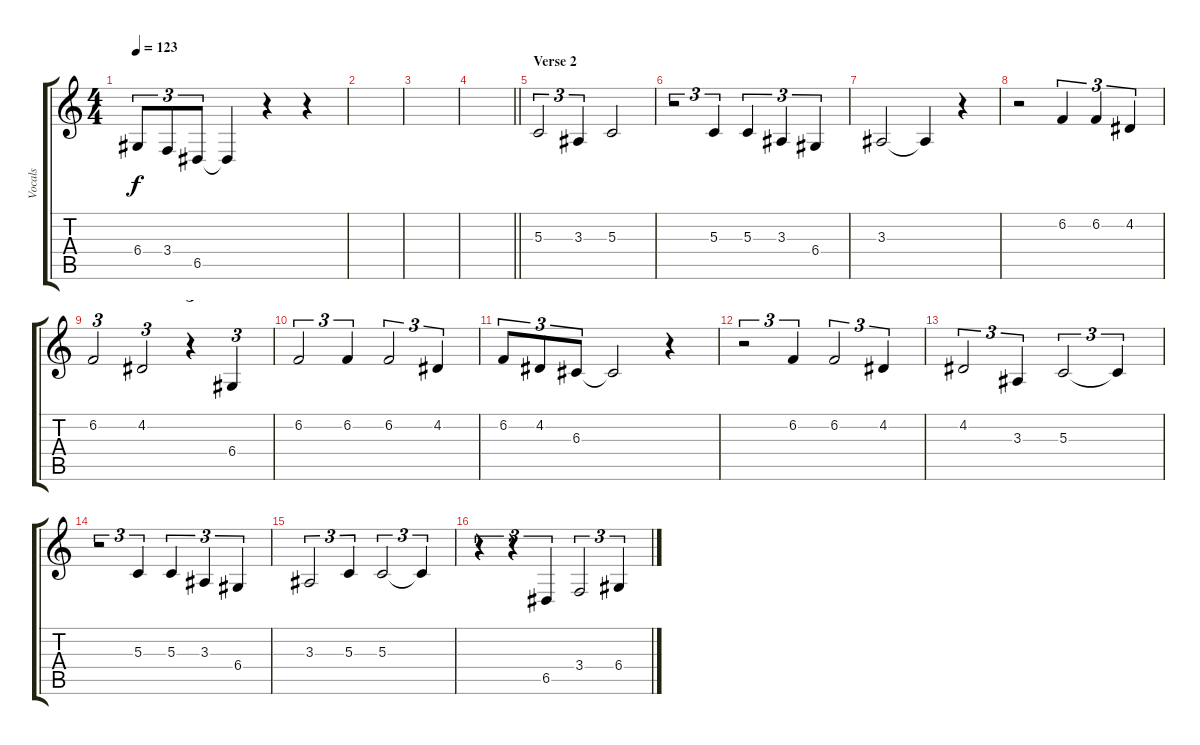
\track ("Vocals" "Vocals") {instrument altosax}
\staff {score tabs}
\tuning (E4 B3 G3 D3 A2 E2) {hide}
\ts (4 4)
\tempo 123
\clef g2
\ks c
6.4.8{tu (3 2) dy f} 3.4.8{tu (3 2)} 6.5.8{tu (3 2)} 6.5{t}.4 r.4 r.4 |
|
|
\barLineRight lightlight
|
\section ("" "Verse 2")
5.3.2{tu (3 2)} 3.3.4{tu (3 2)} 5.3.2 |
r.2{tu (3 2)} 5.3.4{tu (3 2)} 5.3.4{tu (3 2)} 3.3.4{tu (3 2)} 6.4.4{tu (3 2)} |
3.3.2 3.3{t}.4 r.4 |
r.2 6.2.4{tu (3 2)} 6.2.4{tu (3 2)} 4.2.4{tu (3 2)} |
6.2.2{tu (3 2)} 4.2.2{tu (3 2)} r.4{tu (3 2)} 6.4.4{tu (3 2)} |
6.2.2{tu (3 2)} 6.2.4{tu (3 2)} 6.2.2{tu (3 2)} 4.2.4{tu (3 2)} |
6.2.8{tu (3 2)} 4.2.8{tu (3 2)} 6.3.8{tu (3 2)} 6.3{t}.2 r.4 |
r.2{tu (3 2)} 6.2.4{tu (3 2)} 6.2.2{tu (3 2)} 4.2.4{tu (3 2)} |
4.2.2{tu (3 2)} 3.3.4{tu (3 2)} 5.3.2{tu (3 2)} 5.3{t}.4{tu (3 2)} |
r.2{tu (3 2)} 5.3.4{tu (3 2)} 5.3.4{tu (3 2)} 3.3.4{tu (3 2)} 6.4.4{tu (3 2)} |
3.3.2{tu (3 2)} 5.3.4{tu (3 2)} 5.3.2{tu (3 2)} 5.3{t}.4{tu (3 2)} |
r.4{tu (3 2)} r.4{tu (3 2)} 6.5.4{tu (3 2)} 3.4.2{tu (3 2)} 6.4.4{tu (3 2)}
